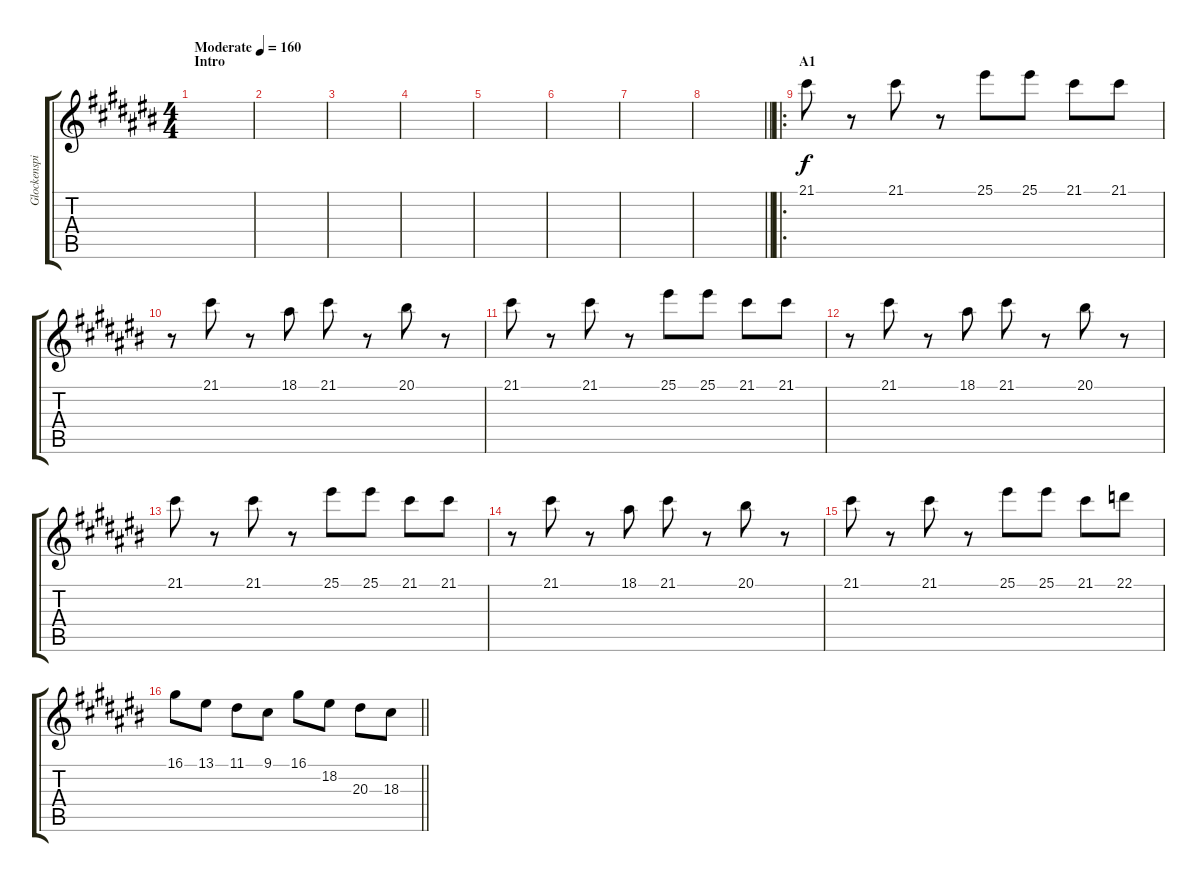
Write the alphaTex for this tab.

\track ("Glockenspiel/Pizzicato Strings" "Glockenspi") {instrument glockenspiel}
\staff {score tabs}
\tuning (E4 B3 G3 D3 A2 E2) {hide}
\ts (4 4)
\section ("" "Intro")
\tempo (160 "Moderate")
\clef g2
\ks c#
|
|
|
|
|
|
|
\barLineRight lightlight
|
\ro
\section ("" "A1")
21.1.8{volume 11 instrument glockenspiel} r.8 21.1.8 r.8 25.1.8 25.1.8 21.1.8 21.1.8 |
r.8 21.1.8 r.8 18.1.8 21.1.8 r.8 20.1.8 r.8 |
21.1.8 r.8 21.1.8 r.8 25.1.8 25.1.8 21.1.8 21.1.8 |
r.8 21.1.8 r.8 18.1.8 21.1.8 r.8 20.1.8 r.8 |
21.1.8 r.8 21.1.8 r.8 25.1.8 25.1.8 21.1.8 21.1.8 |
r.8 21.1.8 r.8 18.1.8 21.1.8 r.8 20.1.8 r.8 |
21.1.8 r.8 21.1.8 r.8 25.1.8 25.1.8 21.1.8 22.1.8 |
\barLineRight lightlight
16.1.8 13.1.8 11.1.8 9.1.8 16.1.8 18.2.8 20.3.8 18.3.8
